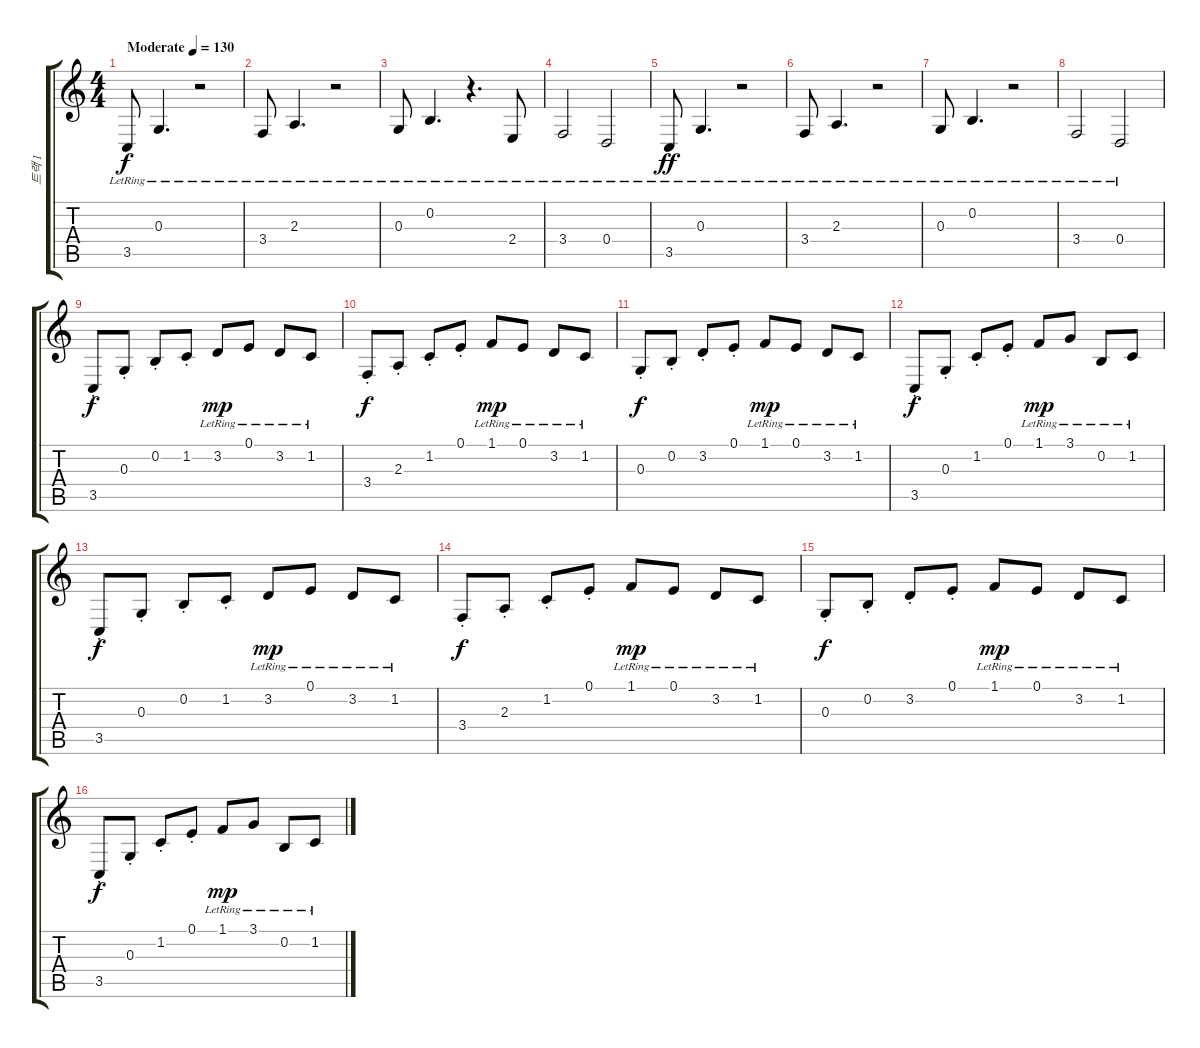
\track ("트랙 1" "트랙 1") {instrument acousticgrandpiano}
\staff {score tabs}
\tuning (E4 B3 G3 D3 A2 E2) {hide}
\ts (4 4)
\tempo (130 "Moderate")
\clef g2
\ks c
3.5{lr}.8{dy f instrument acousticgrandpiano} 0.3{lr}.4{d} r.2 |
3.4{lr}.8 2.3{lr}.4{d} r.2 |
0.3{lr}.8 0.2{lr}.4{d} r.4{d} 2.4{lr}.8 |
3.4{lr}.2 0.4{lr}.2 |
3.5{lr}.8{dy ff} 0.3{lr}.4{d} r.2 |
3.4{lr}.8 2.3{lr}.4{d} r.2 |
0.3{lr}.8 0.2{lr}.4{d} r.2 |
3.4{lr}.2 0.4{lr}.2 |
3.5{st}.8{dy f} 0.3{st}.8 0.2{st}.8 1.2{st}.8 3.2{lr}.8{dy mp} 0.1{lr}.8 3.2{lr}.8 1.2{lr}.8 |
3.4{st}.8{dy f} 2.3{st}.8 1.2{st}.8 0.1{st}.8 1.1{lr}.8{dy mp} 0.1{lr}.8 3.2{lr}.8 1.2{lr}.8 |
0.3{st}.8{dy f} 0.2{st}.8 3.2{st}.8 0.1{st}.8 1.1{lr}.8{dy mp} 0.1{lr}.8 3.2{lr}.8 1.2{lr}.8 |
3.5{st}.8{dy f} 0.3{st}.8 1.2{st}.8 0.1{st}.8 1.1{lr}.8{dy mp} 3.1{lr}.8 0.2{lr}.8 1.2{lr}.8 |
3.5{st}.8{dy f} 0.3{st}.8 0.2{st}.8 1.2{st}.8 3.2{lr}.8{dy mp} 0.1{lr}.8 3.2{lr}.8 1.2{lr}.8 |
3.4{st}.8{dy f} 2.3{st}.8 1.2{st}.8 0.1{st}.8 1.1{lr}.8{dy mp} 0.1{lr}.8 3.2{lr}.8 1.2{lr}.8 |
0.3{st}.8{dy f} 0.2{st}.8 3.2{st}.8 0.1{st}.8 1.1{lr}.8{dy mp} 0.1{lr}.8 3.2{lr}.8 1.2{lr}.8 |
3.5{st}.8{dy f} 0.3{st}.8 1.2{st}.8 0.1{st}.8 1.1{lr}.8{dy mp} 3.1{lr}.8 0.2{lr}.8 1.2{lr}.8
